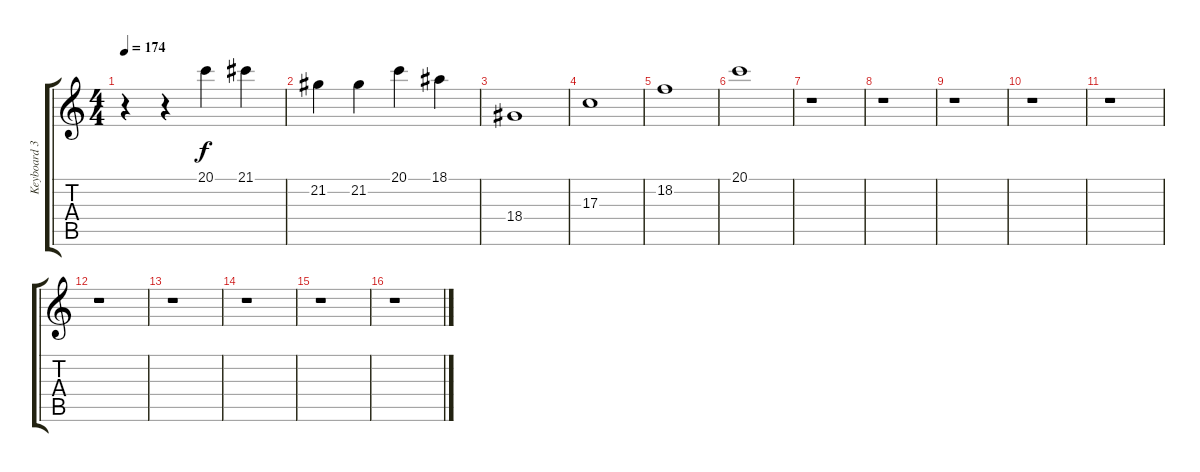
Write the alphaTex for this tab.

\track ("Keyboard 3." "Keyboard 3") {instrument stringensemble1}
\staff {score tabs}
\tuning (E4 B3 G3 D3 A2 E2) {hide}
\ts (4 4)
\tempo 174
\clef g2
\ks c
r.4{dy f} r.4 20.1.4 21.1.4 |
21.2.4 21.2.4 20.1.4 18.1.4 |
18.4.1 |
17.3.1 |
18.2.1 |
20.1.1 |
r.1 |
r.1 |
r.1 |
r.1 |
r.1 |
r.1 |
r.1 |
r.1 |
r.1 |
r.1
